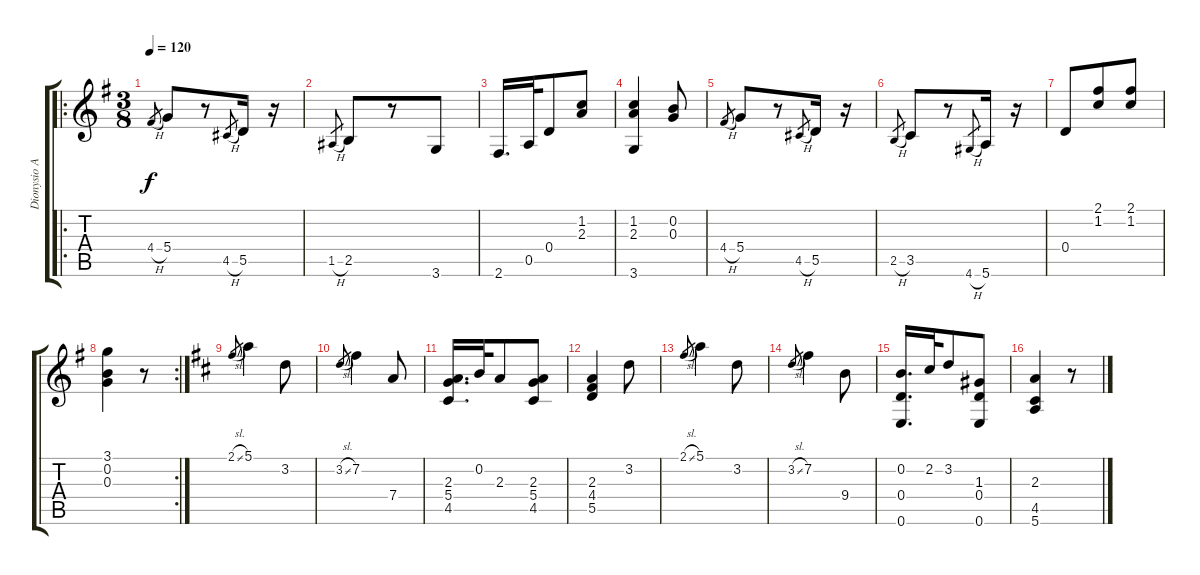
\track ("Dionysio Aguado" "Dionysio A") {instrument acousticguitarnylon}
\staff {score tabs}
\tuning (E4 B3 G3 D3 A2 E2) {hide}
\ro
\ts (3 8)
\tempo 120
\clef g2
\ks g
4.4{h}.8{gr dy f} 5.4.8 r.8 4.5{h}.8{gr} 5.5.16 r.16 |
1.5{h}.8{gr} 2.5.8 r.8 3.6.8 |
2.6.16{d} 0.5.32 0.4.8 (1.2 2.3).8 |
(1.2 2.3 3.6).4 (0.2 0.3).8 |
4.4{h}.8{gr} 5.4.8 r.8 4.5{h}.8{gr} 5.5.16 r.16 |
2.5{h}.8{gr} 3.5.8 r.8 4.6{h}.8{gr} 5.6.16 r.16 |
0.4.8 (2.1 1.2).8 (2.1 1.2).8 |
\rc 2
(3.1 0.2 0.3).4 r.8 |
\ks d
2.1{sl}.8{gr} 5.1.4 3.2.8 |
3.2{sl}.8{gr} 7.2.4 7.4.8 |
(2.3 5.4 4.5).16{d} 0.2.32 2.3.8 (2.3 5.4 4.5).8 |
(2.3 4.4 5.5).4 3.2.8 |
2.1{sl}.8{gr} 5.1.4 3.2.8 |
3.2{sl}.8{gr} 7.2.4 9.4.8 |
(0.2 0.4 0.6).16{d} 2.2.32 3.2.8 (1.3 0.4 0.6).8 |
(2.3 4.5 5.6).4 r.8
